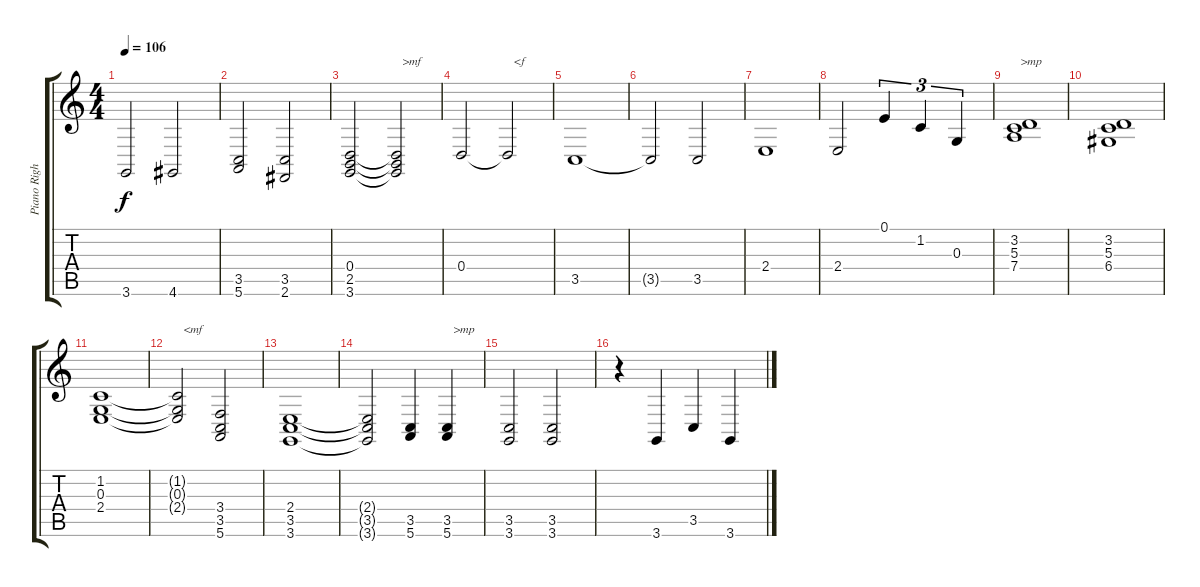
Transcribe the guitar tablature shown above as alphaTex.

\track ("Piano Right Hand" "Piano Righ") {instrument brightacousticpiano}
\staff {score tabs}
\tuning (E4 B3 G3 D3 A2 E2) {hide}
\ts (4 4)
\tempo 106
\clef g2
\ks c
3.6.2{dy f} 4.6.2 |
(3.5 5.6).2 (3.5 2.6).2 |
(0.4 2.5 3.6).2 (0.4{t} 2.5{t} 3.6{t}).2{txt "  >mf" volume 12} |
0.4.2 0.4{t}.2{txt "  <f" volume 13} |
3.5.1 |
3.5{t}.2 3.5.2 |
2.4.1 |
2.4.2 0.1.4{tu (3 2)} 1.2.4{tu (3 2)} 0.3.4{tu (3 2)} |
(3.2 5.3 7.4).1{txt "  >mp" volume 11} |
(3.2 5.3 6.4).1 |
(1.2 0.3 2.4).1 |
(1.2{t} 0.3{t} 2.4{t}).2{txt "  <mf" volume 12} (3.4 3.5 5.6).2 |
(2.4 3.5 3.6).1 |
(2.4{t} 3.5{t} 3.6{t}).2 (3.5 5.6).4 (3.5 5.6).4{txt "  >mp" volume 11} |
(3.5 3.6).2 (3.5 3.6).2 |
r.4 3.6.4 3.5.4 3.6.4
